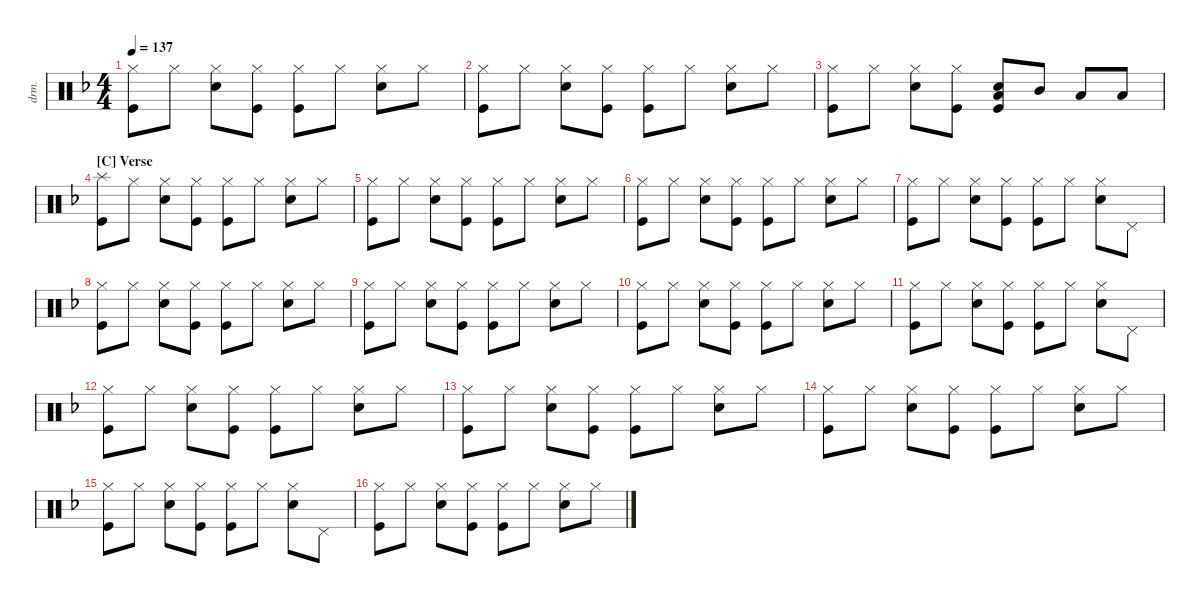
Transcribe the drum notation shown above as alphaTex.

\defaultSystemsLayout 4
\hideDynamics
\bracketExtendMode nobrackets
\otherSystemsTrackNameOrientation horizontal
\track ("Drumkit" "drm.") {defaultSystemsLayout 4 instrument percussion}
\staff {score}
\articulation defaults
\ts (4 4)
\tempo 137
\clef neutral
\ks f
("Kick (hit)" "Hi-Hat (closed)").8{dy mf} "Hi-Hat (closed)".8 ("Hi-Hat (closed)" "Snare (hit) 2").8 ("Hi-Hat (closed)" "Kick (hit)").8 ("Hi-Hat (closed)" "Kick (hit)").8 "Hi-Hat (closed)".8 ("Hi-Hat (closed)" "Snare (hit) 2").8 "Hi-Hat (closed)".8 |
("Kick (hit)" "Hi-Hat (closed)").8 "Hi-Hat (closed)".8 ("Hi-Hat (closed)" "Snare (hit) 2").8 ("Hi-Hat (closed)" "Kick (hit)").8 ("Hi-Hat (closed)" "Kick (hit)").8 "Hi-Hat (closed)".8 ("Hi-Hat (closed)" "Snare (hit) 2").8 "Hi-Hat (closed)".8 |
("Kick (hit)" "Hi-Hat (closed)").8 "Hi-Hat (closed)".8 ("Hi-Hat (closed)" "Snare (hit) 2").8 ("Hi-Hat (closed)" "Kick (hit)").8 ("Snare (hit) 2" "Low Tom (hit)" "Kick (hit)").8 "Mid Tom (hit)".8 "Low Tom (hit)".8 "Low Tom (hit)".8 |
\section ("C" "Verse")
("Kick (hit)" "Splash (hit)").8 "Hi-Hat (closed)".8 ("Hi-Hat (closed)" "Snare (hit) 2").8 ("Hi-Hat (closed)" "Kick (hit)").8 ("Hi-Hat (closed)" "Kick (hit)").8 "Hi-Hat (closed)".8 ("Hi-Hat (closed)" "Snare (hit) 2").8 "Hi-Hat (closed)".8 |
("Kick (hit)" "Hi-Hat (closed)").8 "Hi-Hat (closed)".8 ("Hi-Hat (closed)" "Snare (hit) 2").8 ("Hi-Hat (closed)" "Kick (hit)").8 ("Hi-Hat (closed)" "Kick (hit)").8 "Hi-Hat (closed)".8 ("Hi-Hat (closed)" "Snare (hit) 2").8 "Hi-Hat (closed)".8 |
("Kick (hit)" "Hi-Hat (closed)").8 "Hi-Hat (closed)".8 ("Hi-Hat (closed)" "Snare (hit) 2").8 ("Hi-Hat (closed)" "Kick (hit)").8 ("Hi-Hat (closed)" "Kick (hit)").8 "Hi-Hat (closed)".8 ("Hi-Hat (closed)" "Snare (hit) 2").8 "Hi-Hat (closed)".8 |
("Kick (hit)" "Hi-Hat (closed)").8 "Hi-Hat (closed)".8 ("Hi-Hat (closed)" "Snare (hit) 2").8 ("Hi-Hat (closed)" "Kick (hit)").8 ("Hi-Hat (closed)" "Kick (hit)").8 "Hi-Hat (closed)".8 ("Hi-Hat (closed)" "Snare (hit) 2").8 "Pedal Hi-Hat (hit)".8 |
("Kick (hit)" "Hi-Hat (closed)").8 "Hi-Hat (closed)".8 ("Hi-Hat (closed)" "Snare (hit) 2").8 ("Hi-Hat (closed)" "Kick (hit)").8 ("Hi-Hat (closed)" "Kick (hit)").8 "Hi-Hat (closed)".8 ("Hi-Hat (closed)" "Snare (hit) 2").8 "Hi-Hat (closed)".8 |
("Kick (hit)" "Hi-Hat (closed)").8 "Hi-Hat (closed)".8 ("Hi-Hat (closed)" "Snare (hit) 2").8 ("Hi-Hat (closed)" "Kick (hit)").8 ("Hi-Hat (closed)" "Kick (hit)").8 "Hi-Hat (closed)".8 ("Hi-Hat (closed)" "Snare (hit) 2").8 "Hi-Hat (closed)".8 |
("Kick (hit)" "Hi-Hat (closed)").8 "Hi-Hat (closed)".8 ("Hi-Hat (closed)" "Snare (hit) 2").8 ("Hi-Hat (closed)" "Kick (hit)").8 ("Hi-Hat (closed)" "Kick (hit)").8 "Hi-Hat (closed)".8 ("Hi-Hat (closed)" "Snare (hit) 2").8 "Hi-Hat (closed)".8 |
("Kick (hit)" "Hi-Hat (closed)").8 "Hi-Hat (closed)".8 ("Hi-Hat (closed)" "Snare (hit) 2").8 ("Hi-Hat (closed)" "Kick (hit)").8 ("Hi-Hat (closed)" "Kick (hit)").8 "Hi-Hat (closed)".8 ("Hi-Hat (closed)" "Snare (hit) 2").8 "Pedal Hi-Hat (hit)".8 |
("Kick (hit)" "Hi-Hat (closed)").8 "Hi-Hat (closed)".8 ("Hi-Hat (closed)" "Snare (hit) 2").8 ("Hi-Hat (closed)" "Kick (hit)").8 ("Hi-Hat (closed)" "Kick (hit)").8 "Hi-Hat (closed)".8 ("Hi-Hat (closed)" "Snare (hit) 2").8 "Hi-Hat (closed)".8 |
("Kick (hit)" "Hi-Hat (closed)").8 "Hi-Hat (closed)".8 ("Hi-Hat (closed)" "Snare (hit) 2").8 ("Hi-Hat (closed)" "Kick (hit)").8 ("Hi-Hat (closed)" "Kick (hit)").8 "Hi-Hat (closed)".8 ("Hi-Hat (closed)" "Snare (hit) 2").8 "Hi-Hat (closed)".8 |
("Kick (hit)" "Hi-Hat (closed)").8 "Hi-Hat (closed)".8 ("Hi-Hat (closed)" "Snare (hit) 2").8 ("Hi-Hat (closed)" "Kick (hit)").8 ("Hi-Hat (closed)" "Kick (hit)").8 "Hi-Hat (closed)".8 ("Hi-Hat (closed)" "Snare (hit) 2").8 "Hi-Hat (closed)".8 |
("Kick (hit)" "Hi-Hat (closed)").8 "Hi-Hat (closed)".8 ("Hi-Hat (closed)" "Snare (hit) 2").8 ("Hi-Hat (closed)" "Kick (hit)").8 ("Hi-Hat (closed)" "Kick (hit)").8 "Hi-Hat (closed)".8 ("Hi-Hat (closed)" "Snare (hit) 2").8 "Pedal Hi-Hat (hit)".8 |
("Kick (hit)" "Hi-Hat (closed)").8 "Hi-Hat (closed)".8 ("Hi-Hat (closed)" "Snare (hit) 2").8 ("Hi-Hat (closed)" "Kick (hit)").8 ("Hi-Hat (closed)" "Kick (hit)").8 "Hi-Hat (closed)".8 ("Hi-Hat (closed)" "Snare (hit) 2").8 "Hi-Hat (closed)".8
